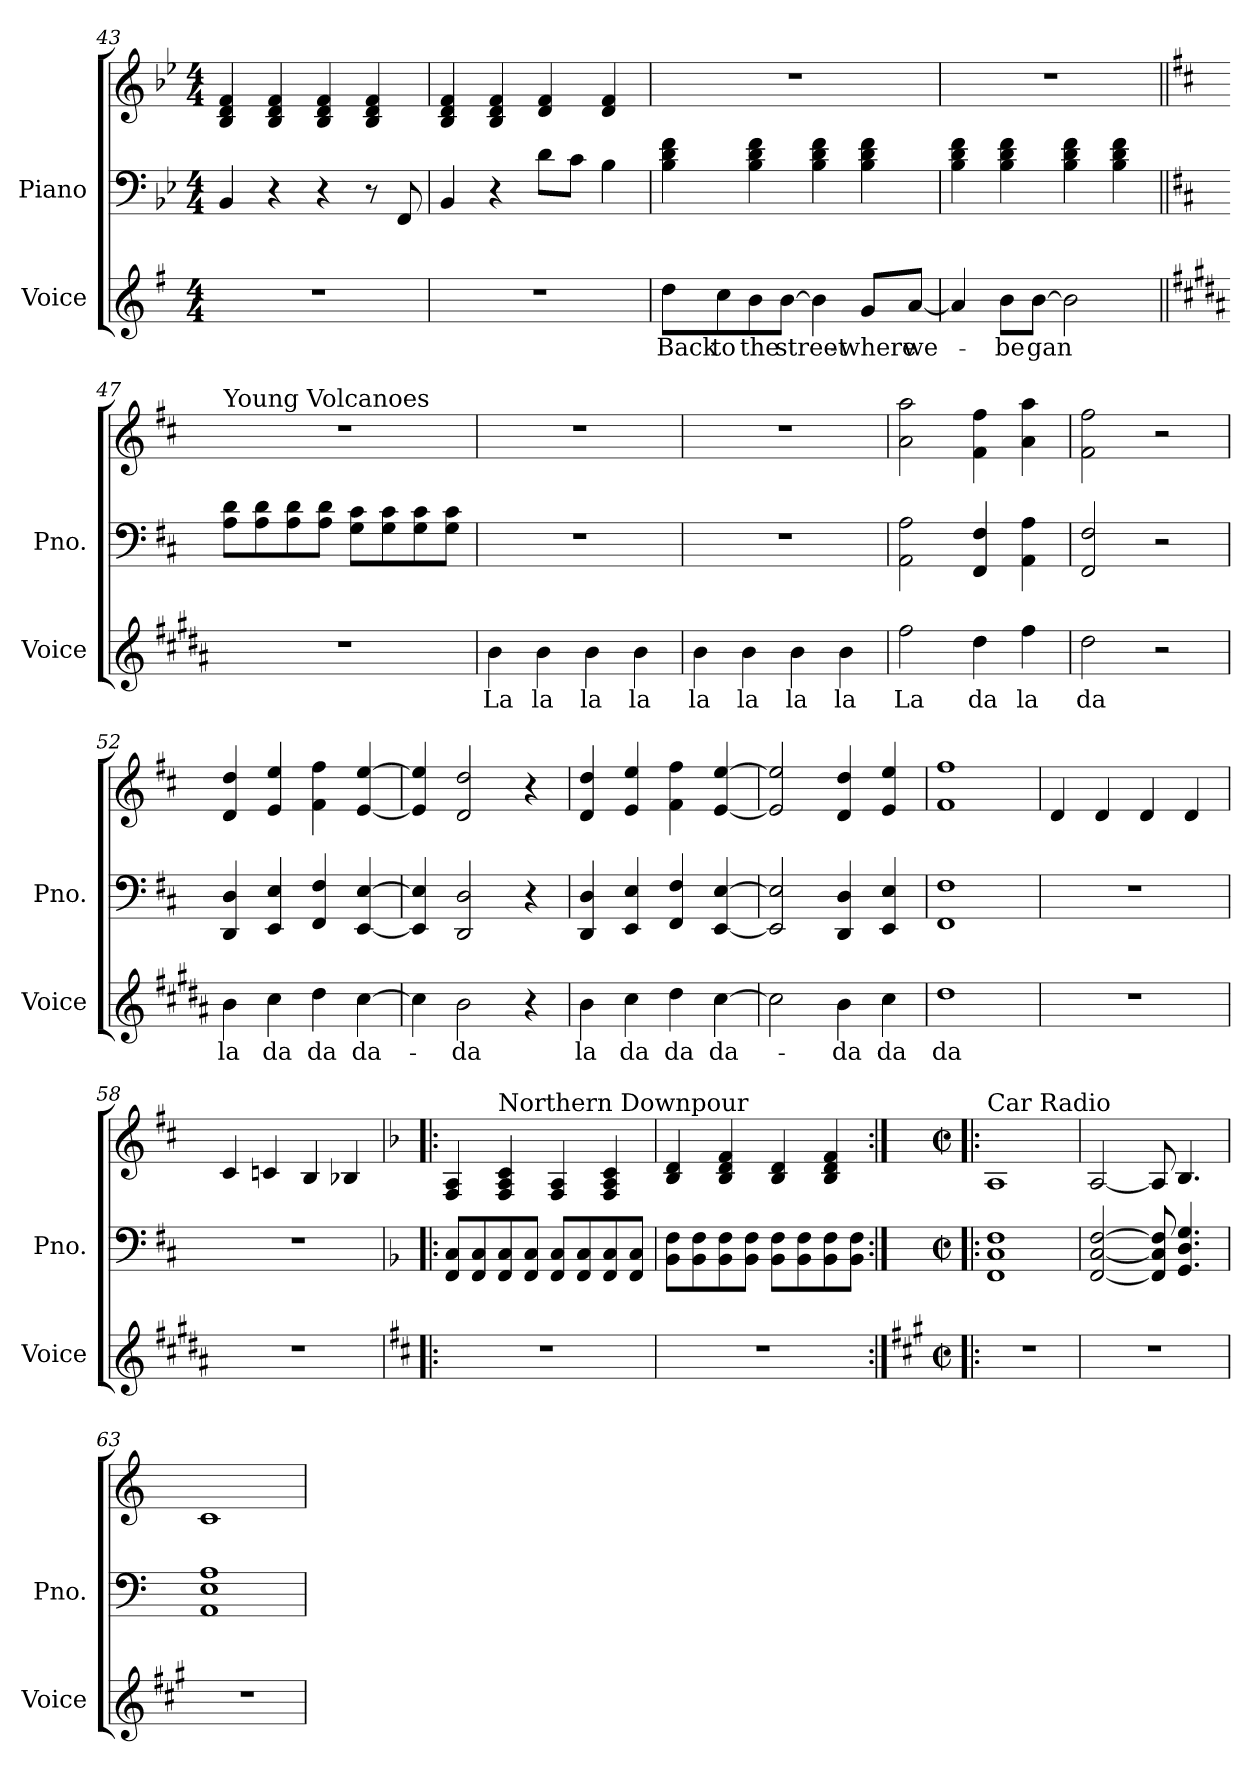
**kern	**text	**kern	**kern
*part2	*part2	*part1	*part1
*staff3	*staff3	*staff2	*staff1
*I"Voice	*	*I"Piano	*
*I'Voice	*	*I'Pno.	*
!!LO:LB:g=z
*clefG2	*	*clefF4	*clefG2
*ITrd5c9	*	*	*
*k[b-e-]	*	*k[b-e-]	*k[b-e-]
*M4/4	*	*M4/4	*M4/4
=43	=43	=43	=43
1r	.	4BB-/	4B-/ 4d/ 4f/
.	.	4r	4B-/ 4d/ 4f/
.	.	4r	4B-/ 4d/ 4f/
.	.	8r	4B-/ 4d/ 4f/
.	.	8FF/	.
=44	=44	=44	=44
1r	.	4BB-/	4B-/ 4d/ 4f/
.	.	4r	4B-/ 4d/ 4f/
.	.	8d\L	4d/ 4f/
.	.	8c\J	.
.	.	4B-\	4d/ 4f/
=45	=45	=45	=45
8f\L	Back	4B-\ 4d\ 4f\	1r
8e-\	to	.	.
8d\	the	4B-\ 4d\ 4f\	.
[8d\J	street-	.	.
4d\]	.	4B-\ 4d\ 4f\	.
8B-/L	-where	4B-\ 4d\ 4f\	.
[8c/J	we-	.	.
=46	=46	=46	=46
4c/]	.	4B-\ 4d\ 4f\	1r
8d\L	-be	4B-\ 4d\ 4f\	.
[8d\J	gan	.	.
2d\]	.	4B-\ 4d\ 4f\	.
.	.	4B-\ 4d\ 4f\	.
!!LO:PB:g=z
=47||	=47||	=47||	=47||
*k[f#c#]	*	*k[f#c#]	*k[f#c#]
*	*	*	*MM160
!	!	!	!LO:TX:a:t=Young Volcanoes
1r	.	8A\ 8d\L	1r
.	.	8A\ 8d\	.
.	.	8A\ 8d\	.
.	.	8A\ 8d\J	.
.	.	8G\ 8c#\L	.
.	.	8G\ 8c#\	.
.	.	8G\ 8c#\	.
.	.	8G\ 8c#\J	.
=48	=48	=48	=48
4d\	La	1r	1r
4d\	la	.	.
4d\	la	.	.
4d\	la	.	.
=49	=49	=49	=49
4d\	la	1r	1r
4d\	la	.	.
4d\	la	.	.
4d\	la	.	.
=50	=50	=50	=50
2a\	La	2AA\ 2A\	2a\ 2aa\
4f#\	da	4FF#/ 4F#/	4f#\ 4ff#\
4a\	la	4AA\ 4A\	4a\ 4aa\
=51	=51	=51	=51
2f#\	da	2FF#/ 2F#/	2f#\ 2ff#\
2r	.	2r	2r
=52	=52	=52	=52
4d\	la	4DD/ 4D/	4d/ 4dd/
4e\	da	4EE/ 4E/	4e/ 4ee/
4f#\	da	4FF#/ 4F#/	4f#\ 4ff#\
[4e\	da-	[4EE/ [4E/	[4e/ [4ee/
!!LO:LB:g=z
=53	=53	=53	=53
4e\]	.	4EE/] 4E/]	4e/] 4ee/]
2d\	-da	2DD/ 2D/	2d/ 2dd/
4r	.	4r	4r
=54	=54	=54	=54
4d\	la	4DD/ 4D/	4d/ 4dd/
4e\	da	4EE/ 4E/	4e/ 4ee/
4f#\	da	4FF#/ 4F#/	4f#\ 4ff#\
[4e\	da-	[4EE/ [4E/	[4e/ [4ee/
=55	=55	=55	=55
2e\]	.	2EE/] 2E/]	2e/] 2ee/]
4d\	-da	4DD/ 4D/	4d/ 4dd/
4e\	da	4EE/ 4E/	4e/ 4ee/
=56	=56	=56	=56
1f#	da	1FF# 1F#	1f# 1ff#
=57	=57	=57	=57
1r	.	1r	4d/
.	.	.	4d/
.	.	.	4d/
.	.	.	4d/
=58	=58	=58	=58
1r	.	1r	4c#/
.	.	.	4cn/
.	.	.	4B/
.	.	.	4B-X/
!!LO:LB:g=z
=59!|:	=59!|:	=59!|:	=59!|:
*k[b-]	*	*k[b-]	*k[b-]
*	*	*	*MM85
1r	.	8FF/ 8C/L	4F/ 4A/
.	.	8FF/ 8C/	.
!	!	!	!LO:TX:a:t=Northern Downpour
.	.	8FF/ 8C/	4F/ 4A/ 4c/
.	.	8FF/ 8C/J	.
.	.	8FF/ 8C/L	4F/ 4A/
.	.	8FF/ 8C/	.
.	.	8FF/ 8C/	4F/ 4A/ 4c/
.	.	8FF/ 8C/J	.
=60	=60	=60	=60
1r	.	8BB-\ 8F\L	4B-/ 4d/
.	.	8BB-\ 8F\	.
.	.	8BB-\ 8F\	4B-/ 4d/ 4f/
.	.	8BB-\ 8F\J	.
.	.	8BB-\ 8F\L	4B-/ 4d/
.	.	8BB-\ 8F\	.
.	.	8BB-\ 8F\	4B-/ 4d/ 4f/
.	.	8BB-\ 8F\J	.
=61:|!|:	=61:|!|:	=61:|!|:	=61:|!|:
*k[]	*	*k[]	*k[]
*M2/2	*	*M2/2	*M2/2
*met(c|)	*	*met(c|)	*met(c|)
*	*	*	*MM126
!	!	!	!LO:TX:a:t=Car Radio
1r	.	1FF 1C 1F	1A
=62	=62	=62	=62
1r	.	[2FF/ [2C/ [2F/	[2A/
.	.	8FF/] 8C/] 8F/]	8A/]
.	.	4.GG/ 4.D/ 4.G/	4.B/
=63	=63	=63	=63
1r	.	1AA 1E 1A	1c
=	=	=	=
*-	*-	*-	*-
